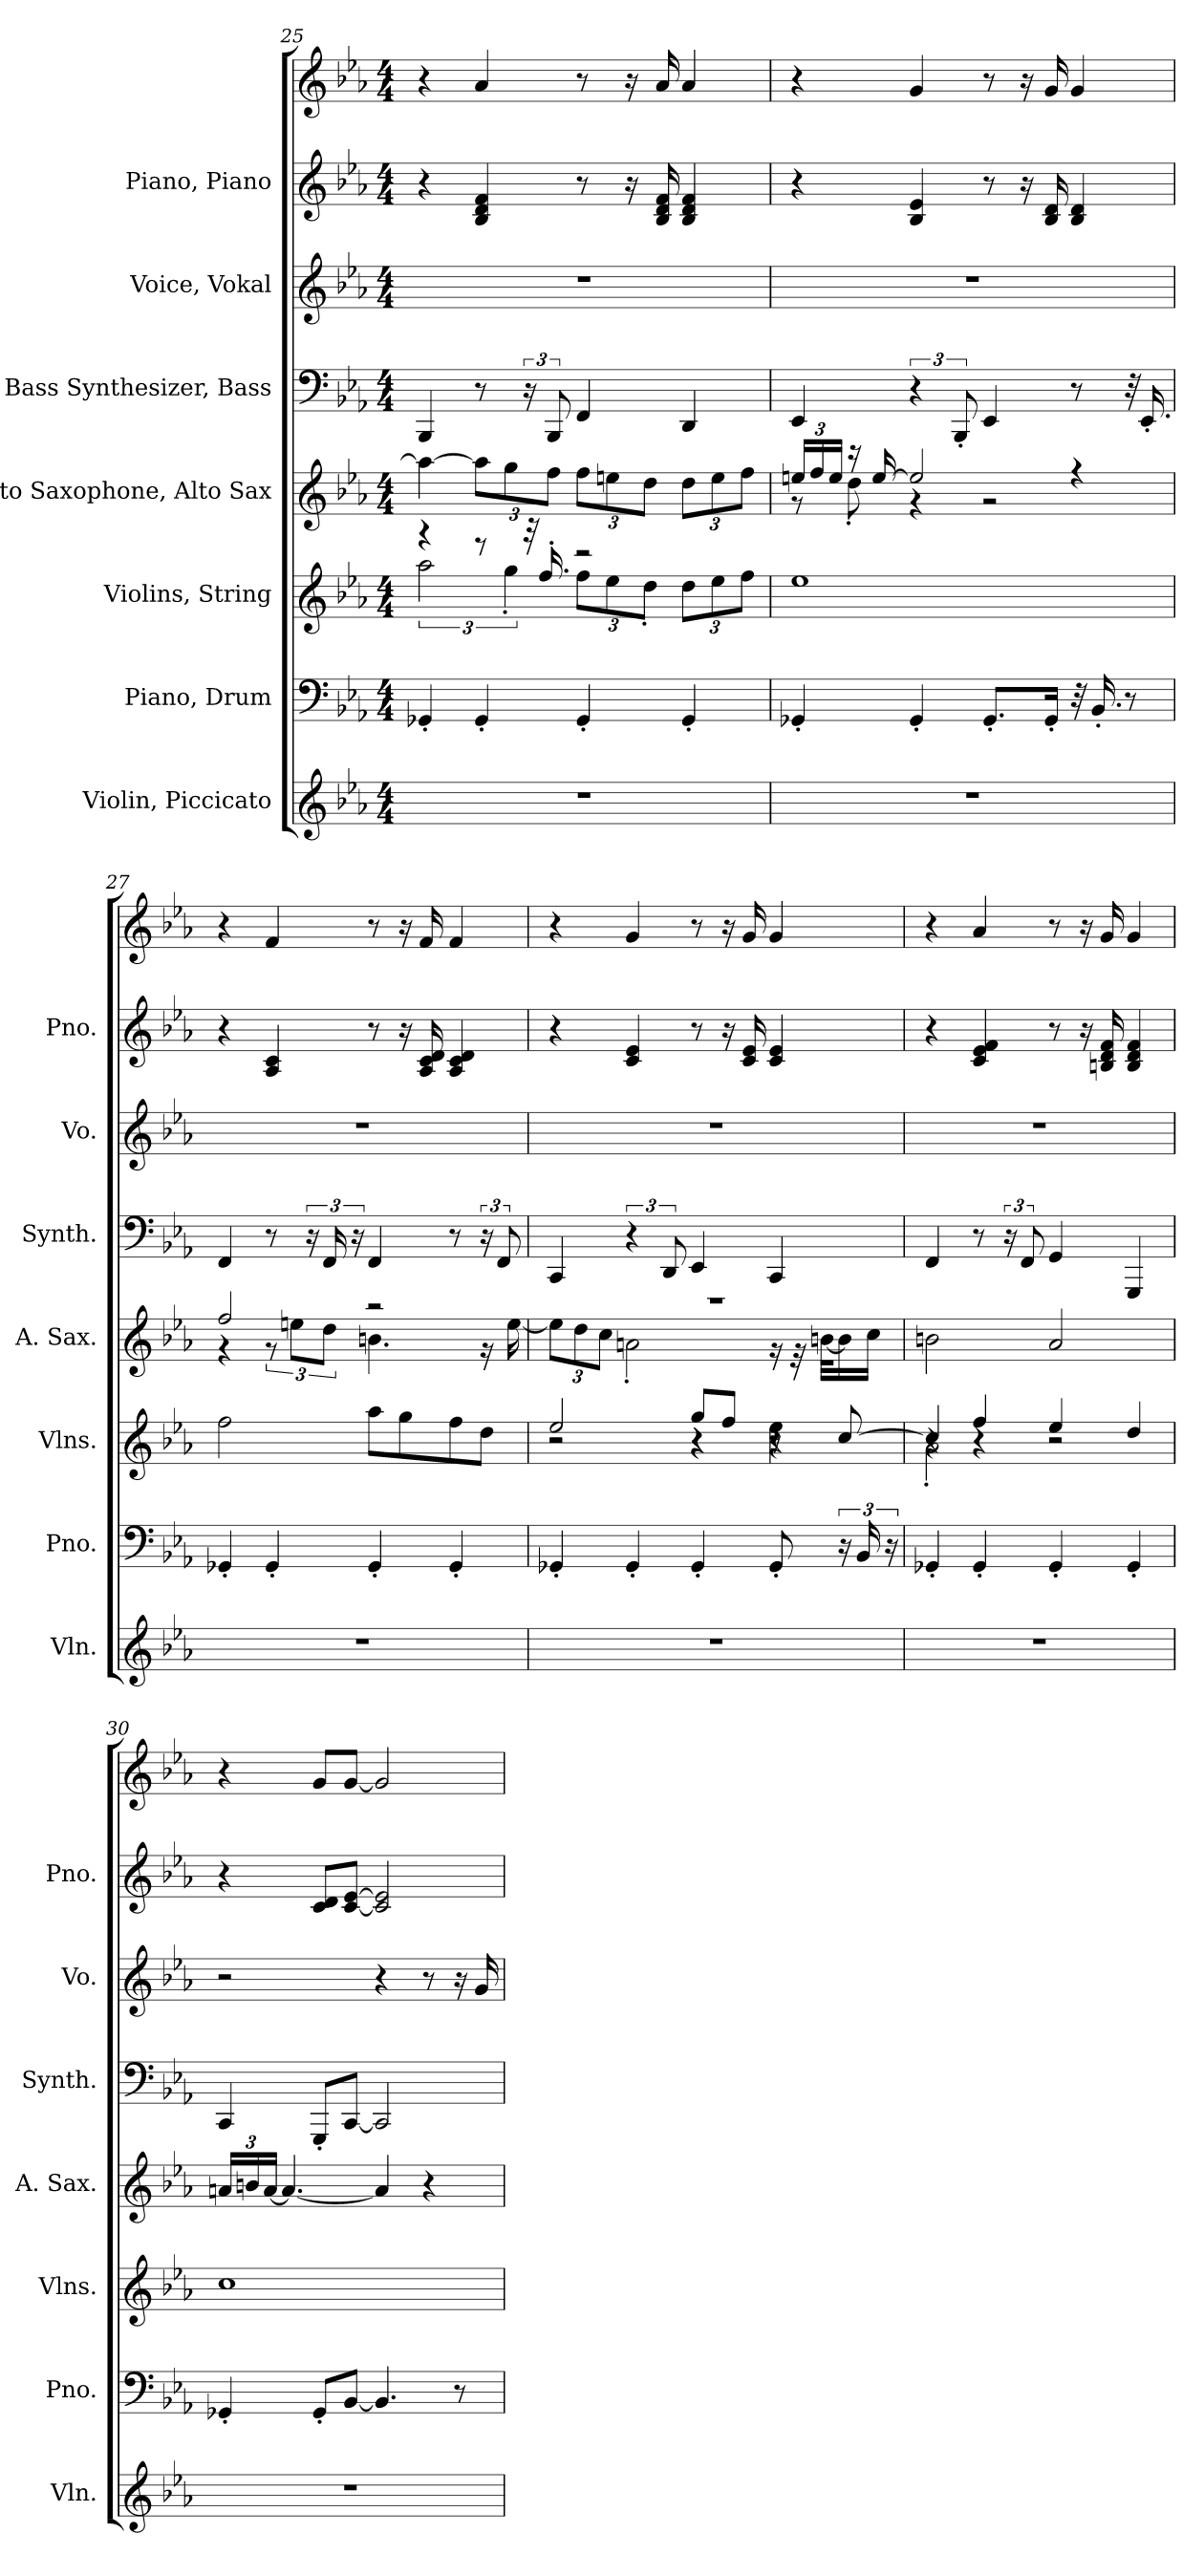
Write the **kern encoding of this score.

**kern	**kern	**kern	**kern	**kern	**kern	**kern	**kern
*part7	*part6	*part5	*part4	*part3	*part2	*part1	*part1
*staff8	*staff7	*staff6	*staff5	*staff4	*staff3	*staff2	*staff1
*I"Violin, Piccicato	*I"Piano, Drum	*I"Violins, String	*I"Alto Saxophone, Alto Sax	*I"Bass Synthesizer, Bass	*I"Voice, Vokal	*I"Piano, Piano	*
*I'Vln.	*I'Pno.	*I'Vlns.	*I'A. Sax.	*I'Synth.	*I'Vo.	*I'Pno.	*
*clefG2	*clefF4	*clefG2	*clefG2	*clefF4	*clefG2	*clefG2	*clefG2
*	*	*	*ITrd5c9	*	*	*	*
*k[b-e-a-]	*k[b-e-a-]	*k[b-e-a-]	*k[b-e-a-d-g-c-]	*k[b-e-a-]	*k[b-e-a-]	*k[b-e-a-]	*k[b-e-a-]
*M4/4	*M4/4	*M4/4	*M4/4	*M4/4	*M4/4	*M4/4	*M4/4
=25	=25	=25	=25	=25	=25	=25	=25
*	*	*^	*	*	*	*	*
1r	4GG-X'/	4r	3aa-\	4cc\_	4BBB-/	1r	4r	4r
*	*	*	*	*Xbrackettup	*	*	*	*
.	4GG-'/	8r	.	12cc\L]	8r	.	4B-/ 4d/ 4f/	4a-/
.	.	.	6gg'\	12b-\	.	.	.	.
.	.	32r	.	.	24r	.	.	.
.	.	16.ff'/	.	.	.	.	.	.
.	.	.	.	12a-\J	12BBB-/	.	.	.
*	*	*	*Xbrackettup	*	*	*	*	*
.	4GG-'/	2r	12ff\L	12a-\L	4FF/	.	8r	8r
.	.	.	12ee-\	12gn\	.	.	.	.
.	.	.	.	.	.	.	16r	16r
.	.	.	12dd'\J	12f\J	.	.	.	.
.	.	.	.	.	.	.	16B-/ 16d/ 16f/	16a-/
.	4GG-'/	.	12dd\L	12f\L	4DD/	.	4B-/ 4d/ 4f/	4a-/
.	.	.	12ee-\	12g\	.	.	.	.
.	.	.	12ff\J	12a-\J	.	.	.	.
*	*	*v	*v	*	*	*	*	*
!!LO:PB:g=z
=26	=26	=26	=26	=26	=26	=26	=26
*	*	*	*^	*	*	*	*
1r	4GG-X'/	1ee-	24gn/LL	8r	4EE-/	1r	4r	4r
.	.	.	24a-/	.	.	.	.	.
.	.	.	24g/JJ	.	.	.	.	.
.	.	.	16r	8f'\	.	.	.	.
.	.	.	[16g/	.	.	.	.	.
.	4GG-'/	.	2g/]	4r	6r	.	4B-/ 4e-/	4g/
.	.	.	.	.	12BBB-'/	.	.	.
.	8.GG-'/L	.	.	2r	4EE-/	.	8r	8r
.	.	.	.	.	.	.	16r	16r
.	16GG-'/Jk	.	.	.	.	.	16B-/ 16d/	16g/
.	32r	.	4r	.	8r	.	4B-/ 4d/	4g/
.	16.BB-'/	.	.	.	.	.	.	.
.	8r	.	.	.	32r	.	.	.
.	.	.	.	.	16.EE-'/	.	.	.
=27	=27	=27	=27	=27	=27	=27	=27	=27
1r	4GG-X'/	2ff\	2a-/	4r	4FF/	1r	4r	4r
*	*	*	*	*brackettup	*	*	*	*
.	4GG-'/	.	.	12r	8r	.	4A-/ 4c/	4f/
.	.	.	.	12gn\L	.	.	.	.
.	.	.	.	.	24r	.	.	.
.	.	.	.	12f\J	24FF/	.	.	.
.	.	.	.	.	24r	.	.	.
.	4GG-'/	8aa-\L	2r	4.dn\	4FF/	.	8r	8r
.	.	8gg\	.	.	.	.	16r	16r
.	.	.	.	.	.	.	16A-/ 16c/ 16d/	16f/
.	4GG-'/	8ff\	.	.	8r	.	4A-/ 4c/ 4d/	4f/
.	.	8dd\J	.	16r	24r	.	.	.
.	.	.	.	.	12FF/	.	.	.
.	.	.	.	[16g\	.	.	.	.
!!LO:PB:g=z
=28	=28	=28	=28	=28	=28	=28	=28	=28
*	*	*^	*	*	*	*	*	*
*	*	*	*^	*	*	*	*	*	*
*	*	*	*	*	*	*Xbrackettup	*	*	*	*
1r	4GG-X'/	2ee-/	2r	2r	1r	12g\L]	4CC/	1r	4r	4r
.	.	.	.	.	.	12f\	.	.	.	.
.	.	.	.	.	.	12e-\J	.	.	.	.
.	4GG-'/	.	.	.	.	2cn'\	6r	.	4c/ 4e-/	4g/
.	.	.	.	.	.	.	12DD/	.	.	.
.	4GG-'/	8gg/L	4r	4r	.	.	4EE-/	.	8r	8r
.	.	8ff/J	.	.	.	.	.	.	16r	16r
.	.	.	.	.	.	.	.	.	16c/ 16e-/	16g/
.	8GG-'/	4r	4ee-\	8r	.	16r	4CC/	.	4c/ 4e-/	4g/
.	.	.	.	.	.	32r	.	.	.	.
.	.	.	.	.	.	[32dn\KLL	.	.	.	.
.	24r	.	.	[8cc/	.	16d\]	.	.	.	.
.	24BB-/	.	.	.	.	.	.	.	.	.
.	.	.	.	.	.	16e-\JJ	.	.	.	.
.	24r	.	.	.	.	.	.	.	.	.
*	*	*	*	*	*v	*v	*	*	*	*
=29	=29	=29	=29	=29	=29	=29	=29	=29	=29
1r	4GG-X'/	4r	2a-'\	4cc/]	2dn\	4FF/	1r	4r	4r
.	4GG-'/	4ff/	.	4r	.	8r	.	4c/ 4e-/ 4f/	4a-/
.	.	.	.	.	.	24r	.	.	.
.	.	.	.	.	.	12FF/	.	.	.
.	4GG-'/	4ee-/	2r	2r	2c-/	4GG/	.	8r	8r
.	.	.	.	.	.	.	.	16r	16r
.	.	.	.	.	.	.	.	16Bn/ 16d/ 16f/	16g/
.	4GG-'/	4dd/	.	.	.	4GGG/	.	4B/ 4d/ 4f/	4g/
*	*	*v	*v	*v	*	*	*	*	*
=30	=30	=30	=30	=30	=30	=30	=30
1r	4GG-X'/	1cc	24cn/LL	4CC/	2r	4r	4r
.	.	.	24dn/	.	.	.	.
.	.	.	[24c/JJ	.	.	.	.
.	.	.	4.c/_	.	.	.	.
.	8GG-'/L	.	.	8GGG'/L	.	8c/ 8d/L	8g/L
.	[8BB-/J	.	.	[8CC/J	.	[8c/ [8e-/J	[8g/J
.	4.BB-/]	.	4c/]	2CC/]	4r	2c/] 2e-/]	2g/]
.	.	.	4r	.	8r	.	.
.	8r	.	.	.	16r	.	.
.	.	.	.	.	16g/	.	.
=	=	=	=	=	=	=	=
*-	*-	*-	*-	*-	*-	*-	*-
